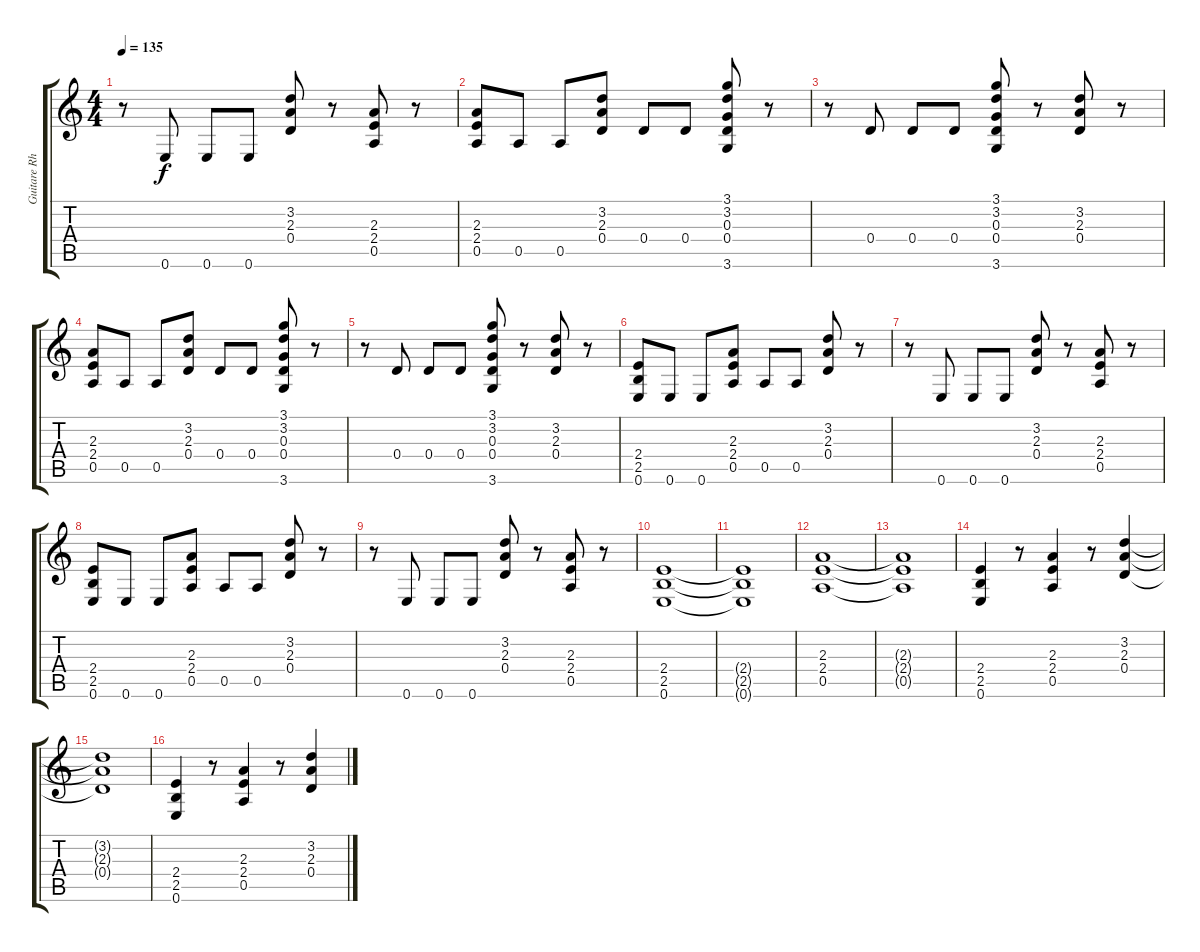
\track ("Guitare Rhytmique" "Guitare Rh") {instrument overdrivenguitar}
\staff {score tabs}
\tuning (E4 B3 G3 D3 A2 E2) {hide}
\ts (4 4)
\tempo 135
\clef g2
\ks c
r.8{dy f} 0.6.8 0.6.8 0.6.8 (3.2 2.3 0.4).8 r.8 (2.3 2.4 0.5).8 r.8 |
(2.3 2.4 0.5).8 0.5.8 0.5.8 (3.2 2.3 0.4).8 0.4.8 0.4.8 (3.1 3.2 0.3 0.4 3.6).8 r.8 |
r.8 0.4.8 0.4.8 0.4.8 (3.1 3.2 0.3 0.4 3.6).8 r.8 (3.2 2.3 0.4).8 r.8 |
(2.3 2.4 0.5).8 0.5.8 0.5.8 (3.2 2.3 0.4).8 0.4.8 0.4.8 (3.1 3.2 0.3 0.4 3.6).8 r.8 |
r.8 0.4.8 0.4.8 0.4.8 (3.1 3.2 0.3 0.4 3.6).8 r.8 (3.2 2.3 0.4).8 r.8 |
(2.4 2.5 0.6).8 0.6.8 0.6.8 (2.3 2.4 0.5).8 0.5.8 0.5.8 (3.2 2.3 0.4).8 r.8 |
r.8 0.6.8 0.6.8 0.6.8 (3.2 2.3 0.4).8 r.8 (2.3 2.4 0.5).8 r.8 |
(2.4 2.5 0.6).8 0.6.8 0.6.8 (2.3 2.4 0.5).8 0.5.8 0.5.8 (3.2 2.3 0.4).8 r.8 |
r.8 0.6.8 0.6.8 0.6.8 (3.2 2.3 0.4).8 r.8 (2.3 2.4 0.5).8 r.8 |
(2.4 2.5 0.6).1 |
(2.4{t} 2.5{t} 0.6{t}).1 |
(2.3 2.4 0.5).1 |
(2.3{t} 2.4{t} 0.5{t}).1 |
(2.4 2.5 0.6).4 r.8 (2.3 2.4 0.5).4 r.8 (3.2 2.3 0.4).4 |
(3.2{t} 2.3{t} 0.4{t}).1 |
(2.4 2.5 0.6).4 r.8 (2.3 2.4 0.5).4 r.8 (3.2 2.3 0.4).4
